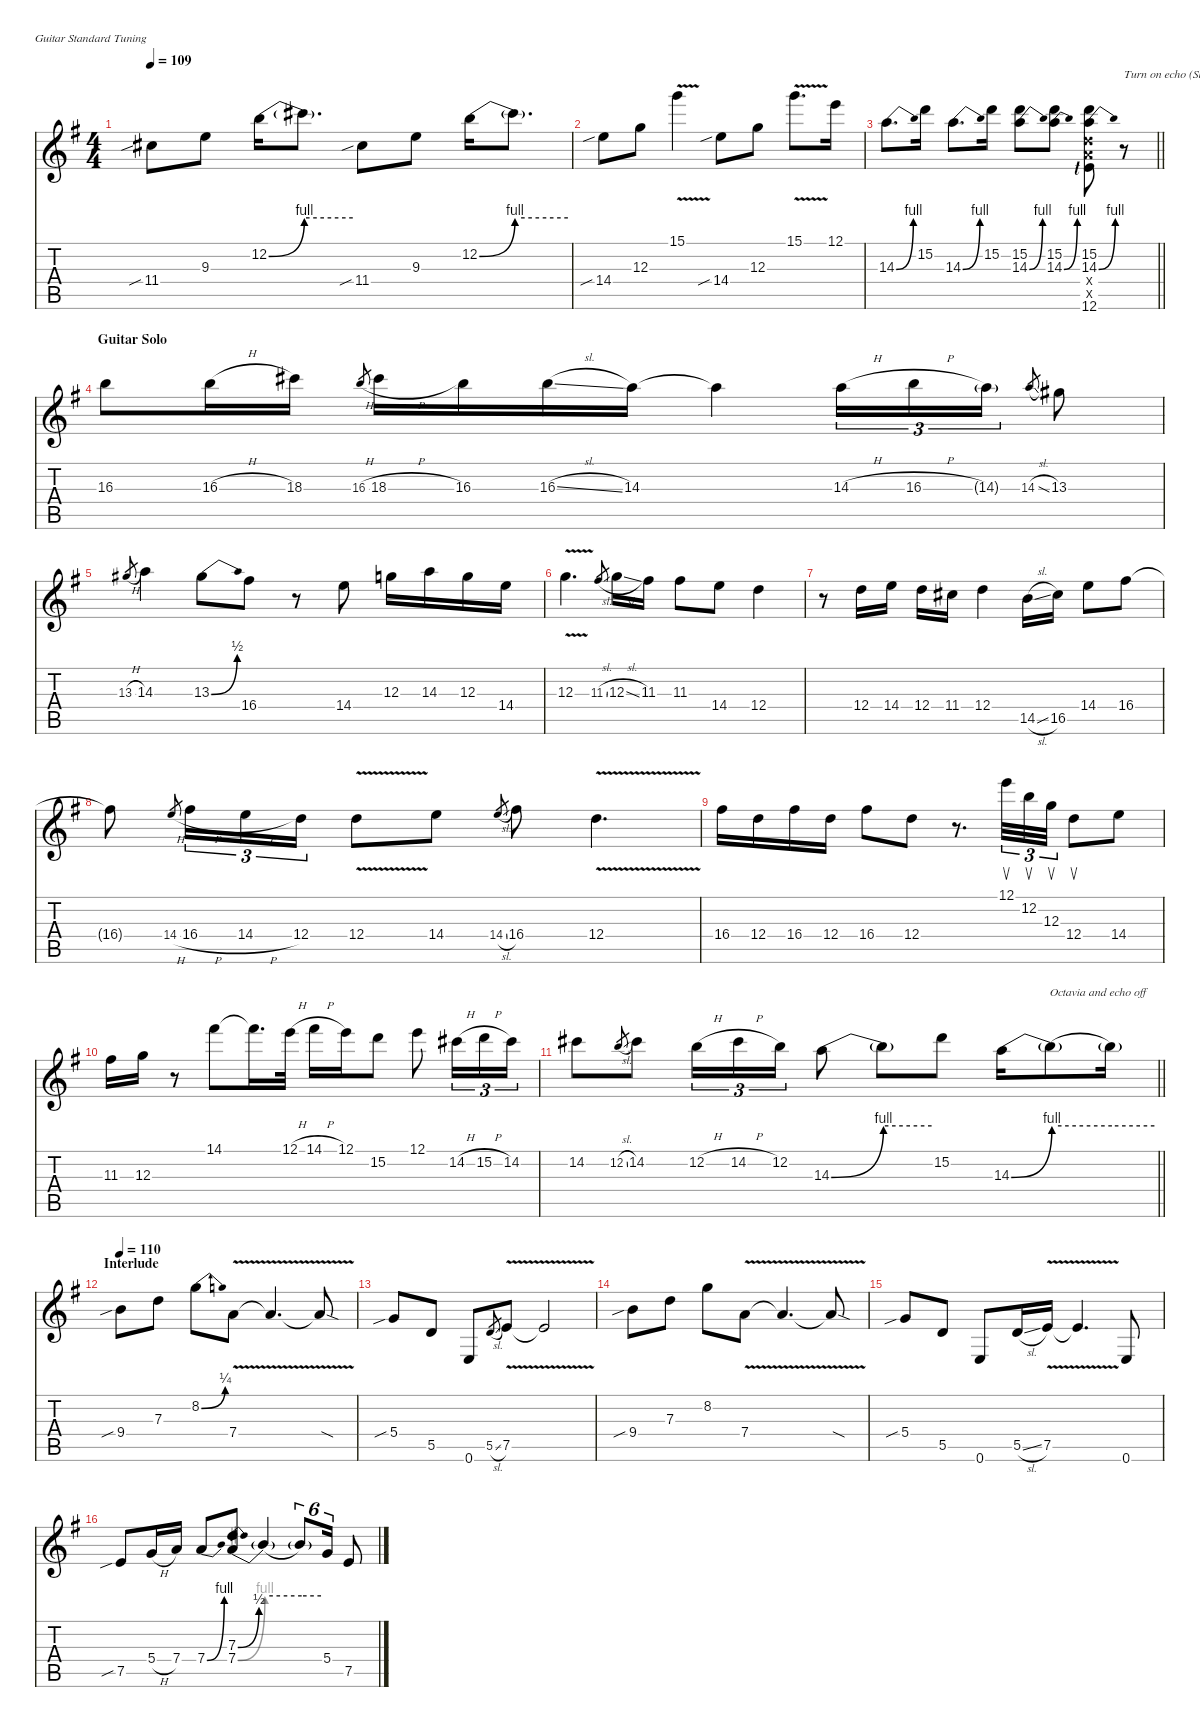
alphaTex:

\defaultSystemsLayout 4
\hideDynamics
\bracketExtendMode nobrackets
\singleTrackTrackNamePolicy hidden
\multiTrackTrackNamePolicy hidden
\firstSystemTrackNameMode fullname
\firstSystemTrackNameOrientation horizontal
\otherSystemsTrackNameOrientation horizontal
\track ("Guitar: Jimi Hendrix (Fuzz Face) " "od.guit.") {instrument overdrivenguitar}
\staff {score tabs}
\tuning (E4 B3 G3 D3 A2 E2)
\ts (4 4)
\tempo 109
\clef g2
\ks g
11.4{sib acc #}.8{dy mf beam Down} 9.3{acc forcenatural}.8{beam Down} 12.2{be (bend 0 0 60 4) acc forcenatural}.16{beam Down} 12.2{be (hold 0 4 60 4) t}.8{d dy f beam Down} 11.4{sib acc #}.8{dy mf beam Down} 9.3{acc forcenatural}.8{beam Down} 12.2{be (bend 0 0 60 4) acc forcenatural}.16{beam Down} 12.2{be (hold 0 4 60 4) t}.8{d dy f beam Down} |
14.4{sib acc forcenatural}.8{dy mf beam Down} 12.3{acc forcenatural}.8{beam Down} 15.1{v acc forcenatural}.4{beam Down} 14.4{sib acc forcenatural}.8{beam Down} 12.3{acc forcenatural}.8{beam Down} 15.1{v acc forcenatural}.8{d beam Down} 12.1{acc forcenatural}.16{beam Down} |
\barLineRight lightlight
14.3{be (bend 0 0 15 4) acc forcenatural}.8{d beam Down} 15.2{acc forcenatural}.16{beam Down} 14.3{be (bend 0 0 15 4) acc forcenatural}.8{d beam Down} 15.2{acc forcenatural}.16{beam Down} (15.2{acc forcenatural} 14.3{be (bend 0 0 15 4) acc forcenatural}).8{beam Down} (15.2{acc forcenatural} 14.3{be (bend 0 0 15 4) acc forcenatural}).8{beam Down} (15.2{acc forcenatural} 14.3{be (bend 0 0 15 4) acc forcenatural} 12.4{x acc forcenatural} 12.5{x acc forcenatural} 12.6{lf 1 acc forcenatural}).8{beam Down} r.8{txt "Turn on echo (Slapback) and Octavia" beam Down} |
\section ("" "Guitar Solo")
16.3{acc forcenatural}.8{beam Down} 16.3{h acc forcenatural}.16{beam Down} 18.3{acc #}.16{beam Down} 16.3{h acc forcenatural}.8{gr dy mp beam Up} 18.3{h acc #}.16{dy mf beam Down} 16.3{acc forcenatural}.16{beam Down} 16.3{sl acc forcenatural}.16{beam Down} 14.3{acc forcenatural}.16{beam Down} 14.3{t acc forcenatural}.4{dy f beam Down} 14.3{h acc forcenatural}.16{tu (3 2) dy mf beam Down} 16.3{h acc forcenatural}.16{tu (3 2) beam Down} 14.3{g acc forcenatural}.16{tu (3 2) dy mp beam Down} 14.3{sl acc forcenatural}.8{gr beam Up} 13.3{acc #}.8{dy mf beam Down} |
13.3{h acc #}.8{gr dy mp beam Up} 14.3{acc forcenatural}.4{dy mf beam Down} 13.3{be (bend 0 0 15 2) acc #}.8{beam Down} 16.4{acc #}.8{beam Down} r.8{beam Down} 14.4{acc forcenatural}.8{beam Down} 12.3{acc forcenatural}.16{beam Down} 14.3{acc forcenatural}.16{beam Down} 12.3{acc forcenatural}.16{beam Down} 14.4{acc forcenatural}.16{beam Down} |
12.3{v acc forcenatural}.4{d beam Down} 11.3{sl acc #}.8{gr beam Up} 12.3{sl acc forcenatural}.16{beam Down} 11.3{acc #}.16{beam Down} 11.3{acc #}.8{beam Down} 14.4{acc forcenatural}.8{beam Down} 12.4{acc forcenatural}.4{beam Down} |
r.8{beam Down} 12.4{acc forcenatural}.16{beam Down} 14.4{acc forcenatural}.16{beam Down} 12.4{acc forcenatural}.16{beam Down} 11.4{acc #}.16{beam Down} 12.4{acc forcenatural}.4{beam Down} 14.5{sl acc forcenatural}.16{beam Down} 16.5{acc #}.16{beam Down} 14.4{acc forcenatural}.8{beam Down} 16.4{acc #}.8{beam Down} |
16.4{t acc #}.8{dy f beam Down} 14.4{h acc forcenatural}.8{gr dy p beam Up} 16.4{h acc #}.16{tu (3 2) dy mf beam Down} 14.4{h acc forcenatural}.16{tu (3 2) beam Down} 12.4{acc forcenatural}.16{tu (3 2) beam Down} 12.4{v acc forcenatural}.8{beam Down} 14.4{acc forcenatural}.8{beam Down} 14.4{sl acc forcenatural}.8{gr dy mp beam Up} 16.4{acc #}.8{dy mf beam Down} 12.4{v acc forcenatural}.4{d beam Down} |
16.4{acc #}.16{beam Down} 12.4{acc forcenatural}.16{beam Down} 16.4{acc #}.16{beam Down} 12.4{acc forcenatural}.16{beam Down} 16.4{acc #}.8{beam Down} 12.4{acc forcenatural}.8{beam Down} r.8{d beam Down} 12.1{acc forcenatural}.32{su tu (3 2) dy mp beam Down} 12.2{acc forcenatural}.32{su tu (3 2) beam Down} 12.3{acc forcenatural}.32{su tu (3 2) beam Down} 12.4{acc forcenatural}.8{su dy mf beam Down} 14.4{acc forcenatural}.8{beam Down} |
11.3{acc #}.16{beam Down} 12.3{acc forcenatural}.16{beam Down} r.8{beam Down} 14.1{acc #}.8{beam Down} 14.1{t acc #}.16{d dy f beam Down} 12.1{h acc forcenatural}.32{dy mf beam Down} 14.1{h acc #}.16{beam Down} 12.1{acc forcenatural}.16{beam Down} 15.2{acc forcenatural}.8{dy f beam Down} 12.1{acc forcenatural}.8{beam Down} 14.2{h acc #}.16{tu (3 2) beam Down} 15.2{h acc forcenatural}.16{tu (3 2) beam Down} 14.2{acc #}.16{tu (3 2) beam Down} |
\barLineRight lightlight
14.2{acc #}.8{dy mf beam Down} 12.2{sl acc forcenatural}.8{gr dy p beam Up} 14.2{acc #}.8{dy mf beam Down} 12.2{h acc forcenatural}.16{tu (3 2) beam Down} 14.2{h acc #}.16{tu (3 2) beam Down} 12.2{acc forcenatural}.16{tu (3 2) beam Down} 14.3{be (bend 0 0 60 4) acc forcenatural}.8{beam Down} 14.3{be (hold 0 4 60 4) t}.8{dy f beam Down} 15.2{acc forcenatural}.8{dy mf beam Down} 14.3{be (bend 0 0 60 4) acc forcenatural}.16{beam Down} 14.3{be (hold 0 4 60 4) t}.8{txt "Octavia and echo off" dy f beam Down} 14.3{be (hold 0 4 60 4) t}.16{beam Down} |
\section ("" "Interlude")
\tempo 110
9.4{sib acc forcenatural}.8{dy mf beam Down} 7.3{acc forcenatural}.8{beam Down} 8.2{be (bend 0 0 31.0000008 1) acc forcenatural}.8{beam Down} 7.4{v acc forcenatural}.8{beam Down} 7.4{v t acc forcenatural}.4{d dy f beam Up} 7.4{v sod t acc forcenatural}.8{beam Up} |
5.4{sib acc forcenatural}.8{dy mf beam Up} 5.5{acc forcenatural}.8{beam Up} 0.6{acc forcenatural}.8{beam Up} 5.5{sl acc forcenatural}.8{gr dy mp beam Up} 7.5{v acc forcenatural}.8{dy mf beam Up} 7.5{v t acc forcenatural}.2{dy f beam Up} |
9.4{sib acc forcenatural}.8{dy mf beam Down} 7.3{acc forcenatural}.8{beam Down} 8.2{acc forcenatural}.8{beam Down} 7.4{v acc forcenatural}.8{beam Down} 7.4{v t acc forcenatural}.4{d dy f beam Up} 7.4{v sod t acc forcenatural}.8{beam Up} |
5.4{sib acc forcenatural}.8{dy mf beam Up} 5.5{acc forcenatural}.8{beam Up} 0.6{acc forcenatural}.8{beam Up} 5.5{sl acc forcenatural}.16{beam Up} 7.5{v acc forcenatural}.16{beam Up} 7.5{v t acc forcenatural}.4{d dy f beam Up} 0.6{acc forcenatural}.8{dy mf beam Up} |
7.5{sib acc forcenatural}.8{beam Up} 5.4{h acc forcenatural}.16{beam Up} 7.4{acc forcenatural}.16{beam Up} 7.4{be (bend 0 0 15 4) acc forcenatural}.8{beam Up} (7.3{be (bend 0 0 30 2) acc forcenatural} 7.4{be (bend 0 0 60 4) acc forcenatural}).8{beam Up} 7.4{be (hold 0 4 60 4) t}.4{dy f beam Up} 7.4{be (hold 0 4 60 4) t}.8{tu (6 4) beam Up} 5.4{acc forcenatural}.16{tu (6 4) dy mf beam Up} 7.5{acc forcenatural}.8{beam Up}
